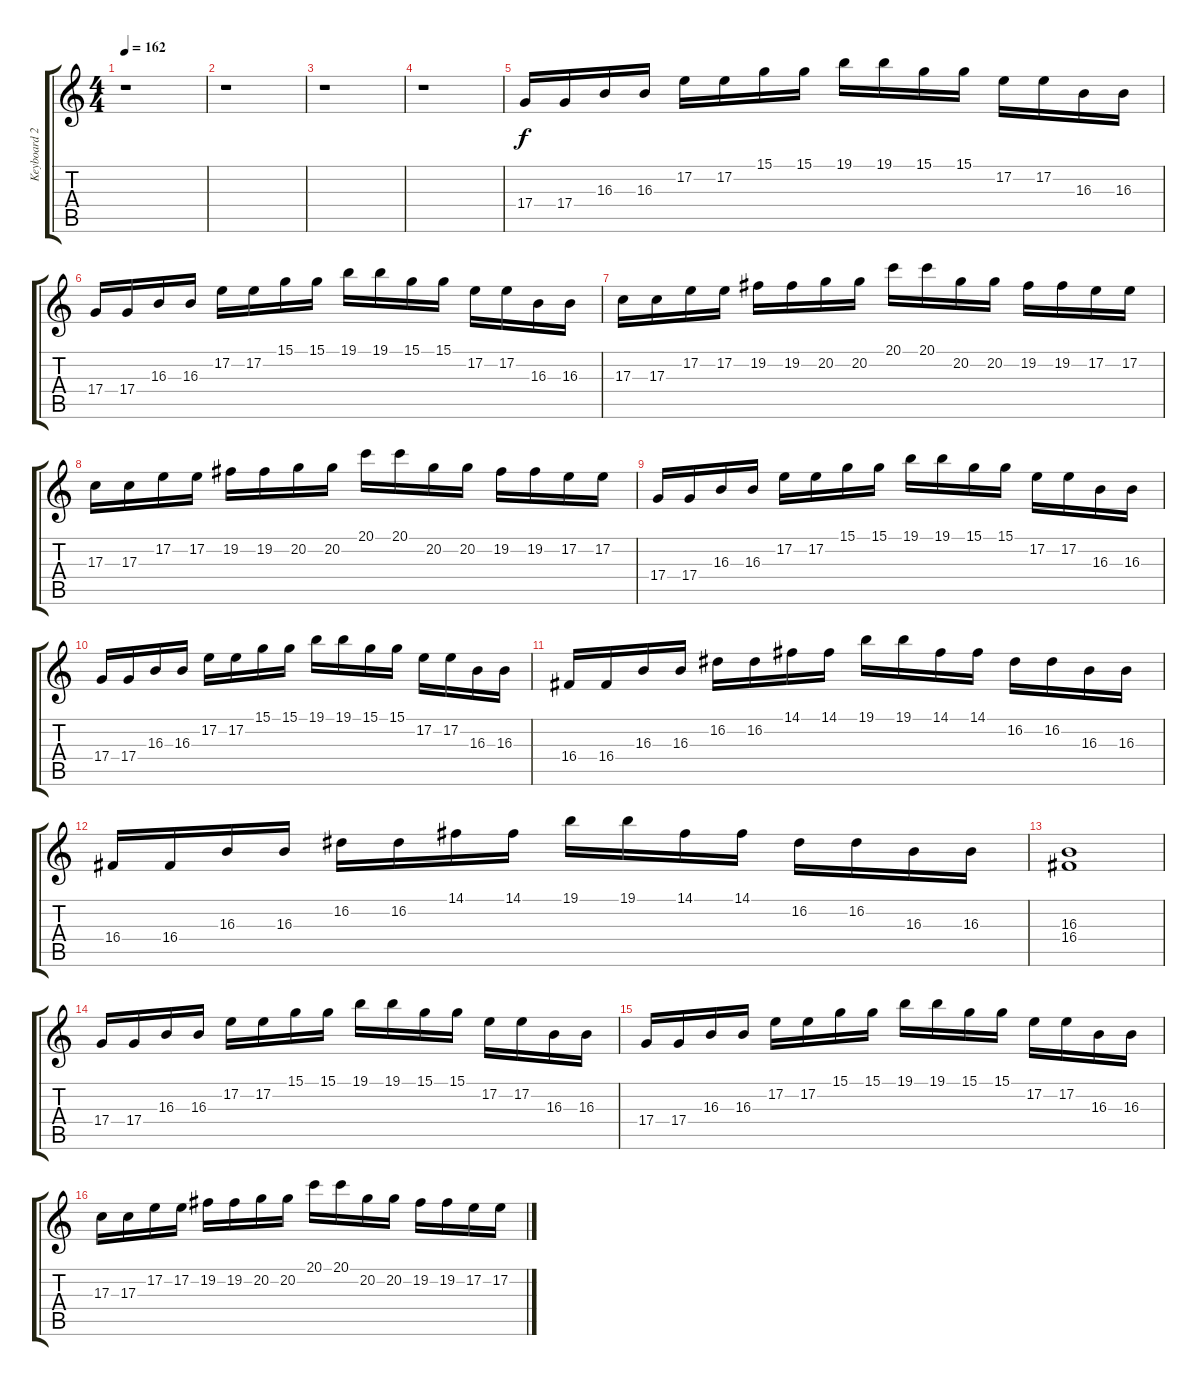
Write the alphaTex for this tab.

\track ("Keyboard 2" "Keyboard 2") {instrument harpsichord}
\staff {score tabs}
\tuning (E4 B3 G3 D3 A2 E2) {hide}
\ts (4 4)
\tempo 162
\clef g2
\ks c
r.1{dy f instrument harpsichord} |
r.1 |
r.1 |
r.1 |
17.4.16 17.4.16 16.3.16 16.3.16 17.2.16 17.2.16 15.1.16 15.1.16 19.1.16 19.1.16 15.1.16 15.1.16 17.2.16 17.2.16 16.3.16 16.3.16 |
17.4.16 17.4.16 16.3.16 16.3.16 17.2.16 17.2.16 15.1.16 15.1.16 19.1.16 19.1.16 15.1.16 15.1.16 17.2.16 17.2.16 16.3.16 16.3.16 |
17.3.16 17.3.16 17.2.16 17.2.16 19.2.16 19.2.16 20.2.16 20.2.16 20.1.16 20.1.16 20.2.16 20.2.16 19.2.16 19.2.16 17.2.16 17.2.16 |
17.3.16 17.3.16 17.2.16 17.2.16 19.2.16 19.2.16 20.2.16 20.2.16 20.1.16 20.1.16 20.2.16 20.2.16 19.2.16 19.2.16 17.2.16 17.2.16 |
17.4.16 17.4.16 16.3.16 16.3.16 17.2.16 17.2.16 15.1.16 15.1.16 19.1.16 19.1.16 15.1.16 15.1.16 17.2.16 17.2.16 16.3.16 16.3.16 |
17.4.16 17.4.16 16.3.16 16.3.16 17.2.16 17.2.16 15.1.16 15.1.16 19.1.16 19.1.16 15.1.16 15.1.16 17.2.16 17.2.16 16.3.16 16.3.16 |
16.4.16 16.4.16 16.3.16 16.3.16 16.2.16 16.2.16 14.1.16 14.1.16 19.1.16 19.1.16 14.1.16 14.1.16 16.2.16 16.2.16 16.3.16 16.3.16 |
16.4.16 16.4.16 16.3.16 16.3.16 16.2.16 16.2.16 14.1.16 14.1.16 19.1.16 19.1.16 14.1.16 14.1.16 16.2.16 16.2.16 16.3.16 16.3.16 |
(16.3 16.4).1 |
\section ("" "")
17.4.16 17.4.16 16.3.16 16.3.16 17.2.16 17.2.16 15.1.16 15.1.16 19.1.16 19.1.16 15.1.16 15.1.16 17.2.16 17.2.16 16.3.16 16.3.16 |
17.4.16 17.4.16 16.3.16 16.3.16 17.2.16 17.2.16 15.1.16 15.1.16 19.1.16 19.1.16 15.1.16 15.1.16 17.2.16 17.2.16 16.3.16 16.3.16 |
17.3.16 17.3.16 17.2.16 17.2.16 19.2.16 19.2.16 20.2.16 20.2.16 20.1.16 20.1.16 20.2.16 20.2.16 19.2.16 19.2.16 17.2.16 17.2.16
